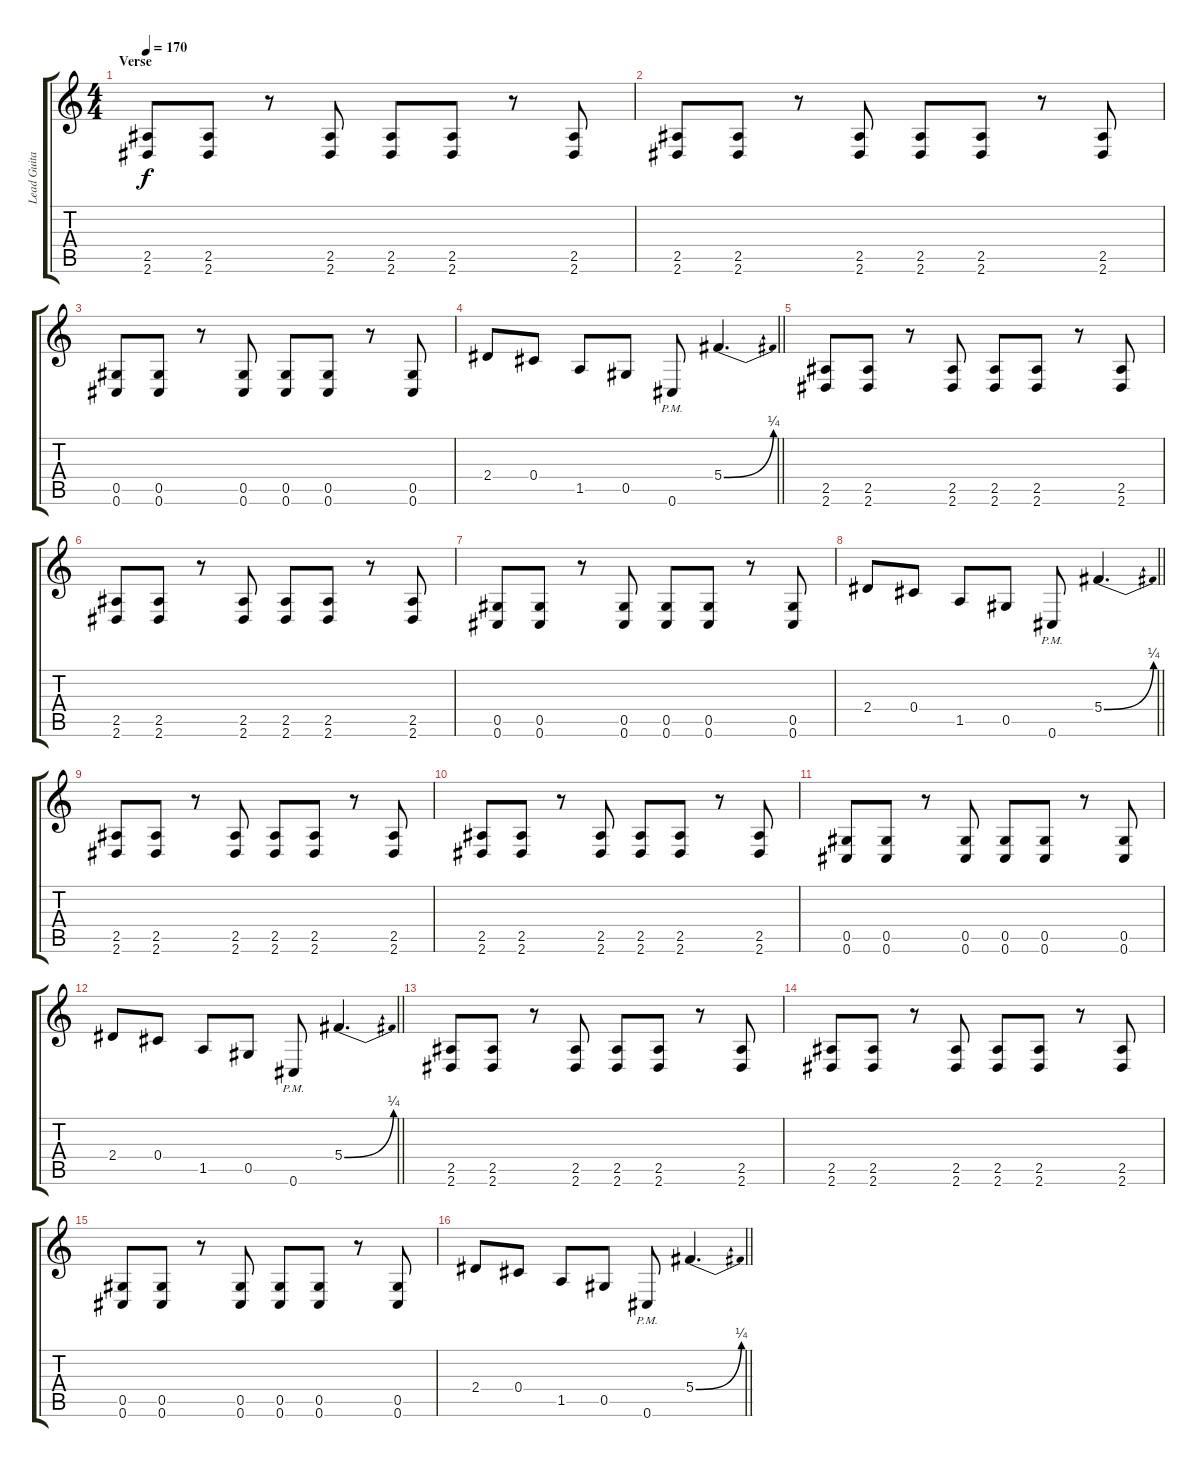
\track ("Lead Guitar" "Lead Guita") {instrument distortionguitar}
\staff {score tabs}
\tuning (Eb4 Bb3 Gb3 Db3 Ab2 Db2) {hide}
\ts (4 4)
\section ("" "Verse")
\tempo 170
\clef g2
\ks c
(2.5 2.6).8{dy f} (2.5 2.6).8 r.8 (2.5 2.6).8 (2.5 2.6).8 (2.5 2.6).8 r.8 (2.5 2.6).8 |
(2.5 2.6).8 (2.5 2.6).8 r.8 (2.5 2.6).8 (2.5 2.6).8 (2.5 2.6).8 r.8 (2.5 2.6).8 |
(0.5 0.6).8 (0.5 0.6).8 r.8 (0.5 0.6).8 (0.5 0.6).8 (0.5 0.6).8 r.8 (0.5 0.6).8 |
\barLineRight lightlight
2.4.8 0.4.8 1.5.8 0.5.8 0.6{pm}.8 5.4{be (bend 0 0 60 1)}.4{d} |
(2.5 2.6).8 (2.5 2.6).8 r.8 (2.5 2.6).8 (2.5 2.6).8 (2.5 2.6).8 r.8 (2.5 2.6).8 |
(2.5 2.6).8 (2.5 2.6).8 r.8 (2.5 2.6).8 (2.5 2.6).8 (2.5 2.6).8 r.8 (2.5 2.6).8 |
(0.5 0.6).8 (0.5 0.6).8 r.8 (0.5 0.6).8 (0.5 0.6).8 (0.5 0.6).8 r.8 (0.5 0.6).8 |
\barLineRight lightlight
2.4.8 0.4.8 1.5.8 0.5.8 0.6{pm}.8 5.4{be (bend 0 0 60 1)}.4{d} |
\section ("" "")
(2.5 2.6).8 (2.5 2.6).8 r.8 (2.5 2.6).8 (2.5 2.6).8 (2.5 2.6).8 r.8 (2.5 2.6).8 |
(2.5 2.6).8 (2.5 2.6).8 r.8 (2.5 2.6).8 (2.5 2.6).8 (2.5 2.6).8 r.8 (2.5 2.6).8 |
(0.5 0.6).8 (0.5 0.6).8 r.8 (0.5 0.6).8 (0.5 0.6).8 (0.5 0.6).8 r.8 (0.5 0.6).8 |
\barLineRight lightlight
2.4.8 0.4.8 1.5.8 0.5.8 0.6{pm}.8 5.4{be (bend 0 0 60 1)}.4{d} |
(2.5 2.6).8 (2.5 2.6).8 r.8 (2.5 2.6).8 (2.5 2.6).8 (2.5 2.6).8 r.8 (2.5 2.6).8 |
(2.5 2.6).8 (2.5 2.6).8 r.8 (2.5 2.6).8 (2.5 2.6).8 (2.5 2.6).8 r.8 (2.5 2.6).8 |
(0.5 0.6).8 (0.5 0.6).8 r.8 (0.5 0.6).8 (0.5 0.6).8 (0.5 0.6).8 r.8 (0.5 0.6).8 |
\barLineRight lightlight
2.4.8 0.4.8 1.5.8 0.5.8 0.6{pm}.8 5.4{be (bend 0 0 60 1)}.4{d}
